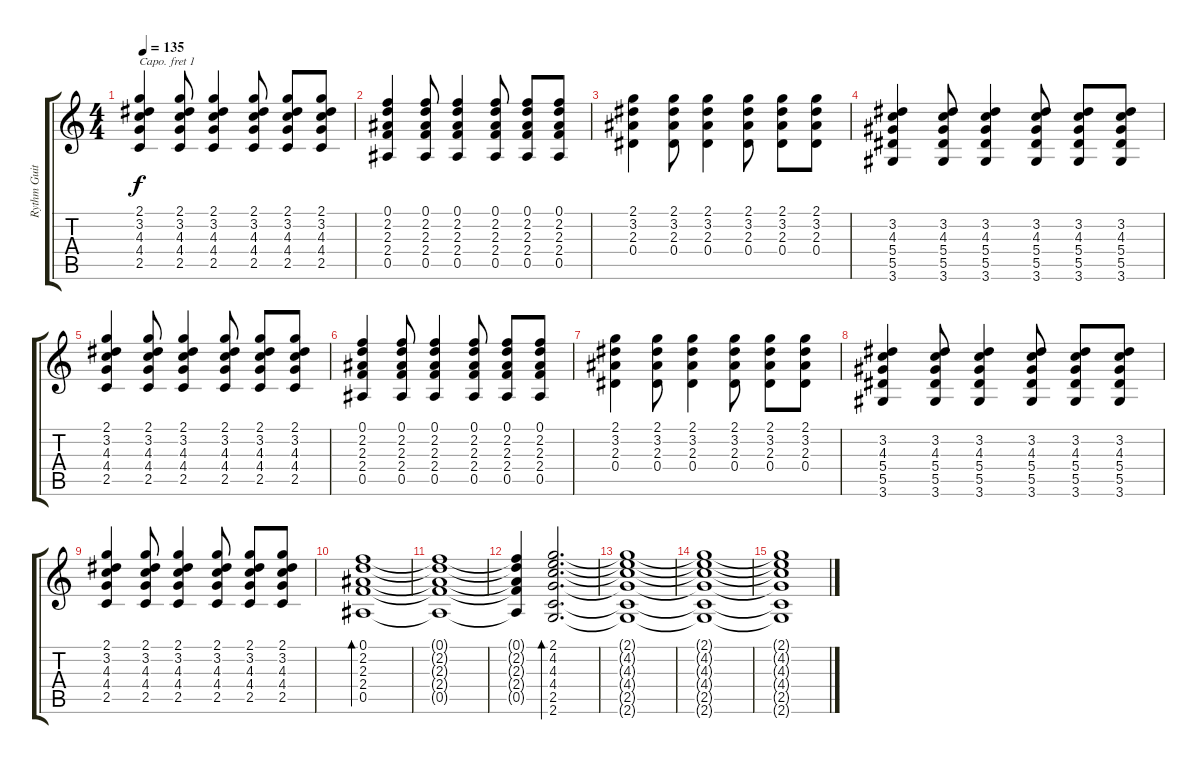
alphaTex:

\track ("Rythm Guitar" "Rythm Guit") {instrument acousticguitarsteel}
\staff {score tabs}
\capo 1
\tuning (E4 B3 G3 D3 A2 E2) {hide}
\ts (4 4)
\tempo 135
\clef g2
\ks c
(2.1 3.2 4.3 4.4 2.5).4{dy f} (2.1 3.2 4.3 4.4 2.5).8 (2.1 3.2 4.3 4.4 2.5).4 (2.1 3.2 4.3 4.4 2.5).8 (2.1 3.2 4.3 4.4 2.5).8 (2.1 3.2 4.3 4.4 2.5).8 |
(0.1 2.2 2.3 2.4 0.5).4 (0.1 2.2 2.3 2.4 0.5).8 (0.1 2.2 2.3 2.4 0.5).4 (0.1 2.2 2.3 2.4 0.5).8 (0.1 2.2 2.3 2.4 0.5).8 (0.1 2.2 2.3 2.4 0.5).8 |
(2.1 3.2 2.3 0.4).4 (2.1 3.2 2.3 0.4).8 (2.1 3.2 2.3 0.4).4 (2.1 3.2 2.3 0.4).8 (2.1 3.2 2.3 0.4).8 (2.1 3.2 2.3 0.4).8 |
(3.2 4.3 5.4 5.5 3.6).4 (3.2 4.3 5.4 5.5 3.6).8 (3.2 4.3 5.4 5.5 3.6).4 (3.2 4.3 5.4 5.5 3.6).8 (3.2 4.3 5.4 5.5 3.6).8 (3.2 4.3 5.4 5.5 3.6).8 |
(2.1 3.2 4.3 4.4 2.5).4 (2.1 3.2 4.3 4.4 2.5).8 (2.1 3.2 4.3 4.4 2.5).4 (2.1 3.2 4.3 4.4 2.5).8 (2.1 3.2 4.3 4.4 2.5).8 (2.1 3.2 4.3 4.4 2.5).8 |
(0.1 2.2 2.3 2.4 0.5).4 (0.1 2.2 2.3 2.4 0.5).8 (0.1 2.2 2.3 2.4 0.5).4 (0.1 2.2 2.3 2.4 0.5).8 (0.1 2.2 2.3 2.4 0.5).8 (0.1 2.2 2.3 2.4 0.5).8 |
(2.1 3.2 2.3 0.4).4 (2.1 3.2 2.3 0.4).8 (2.1 3.2 2.3 0.4).4 (2.1 3.2 2.3 0.4).8 (2.1 3.2 2.3 0.4).8 (2.1 3.2 2.3 0.4).8 |
(3.2 4.3 5.4 5.5 3.6).4 (3.2 4.3 5.4 5.5 3.6).8 (3.2 4.3 5.4 5.5 3.6).4 (3.2 4.3 5.4 5.5 3.6).8 (3.2 4.3 5.4 5.5 3.6).8 (3.2 4.3 5.4 5.5 3.6).8 |
(2.1 3.2 4.3 4.4 2.5).4 (2.1 3.2 4.3 4.4 2.5).8 (2.1 3.2 4.3 4.4 2.5).4 (2.1 3.2 4.3 4.4 2.5).8 (2.1 3.2 4.3 4.4 2.5).8 (2.1 3.2 4.3 4.4 2.5).8 |
(0.1 2.2 2.3 2.4 0.5).1{bd 120} |
(0.1{t} 2.2{t} 2.3{t} 2.4{t} 0.5{t}).1 |
(0.1{t} 2.2{t} 2.3{t} 2.4{t} 0.5{t}).4 (2.1 4.2 4.3 4.4 2.5 2.6).2{d bd 480} |
(2.1{t} 4.2{t} 4.3{t} 4.4{t} 2.5{t} 2.6{t}).1 |
(2.1{t} 4.2{t} 4.3{t} 4.4{t} 2.5{t} 2.6{t}).1 |
(2.1{t} 4.2{t} 4.3{t} 4.4{t} 2.5{t} 2.6{t}).1
